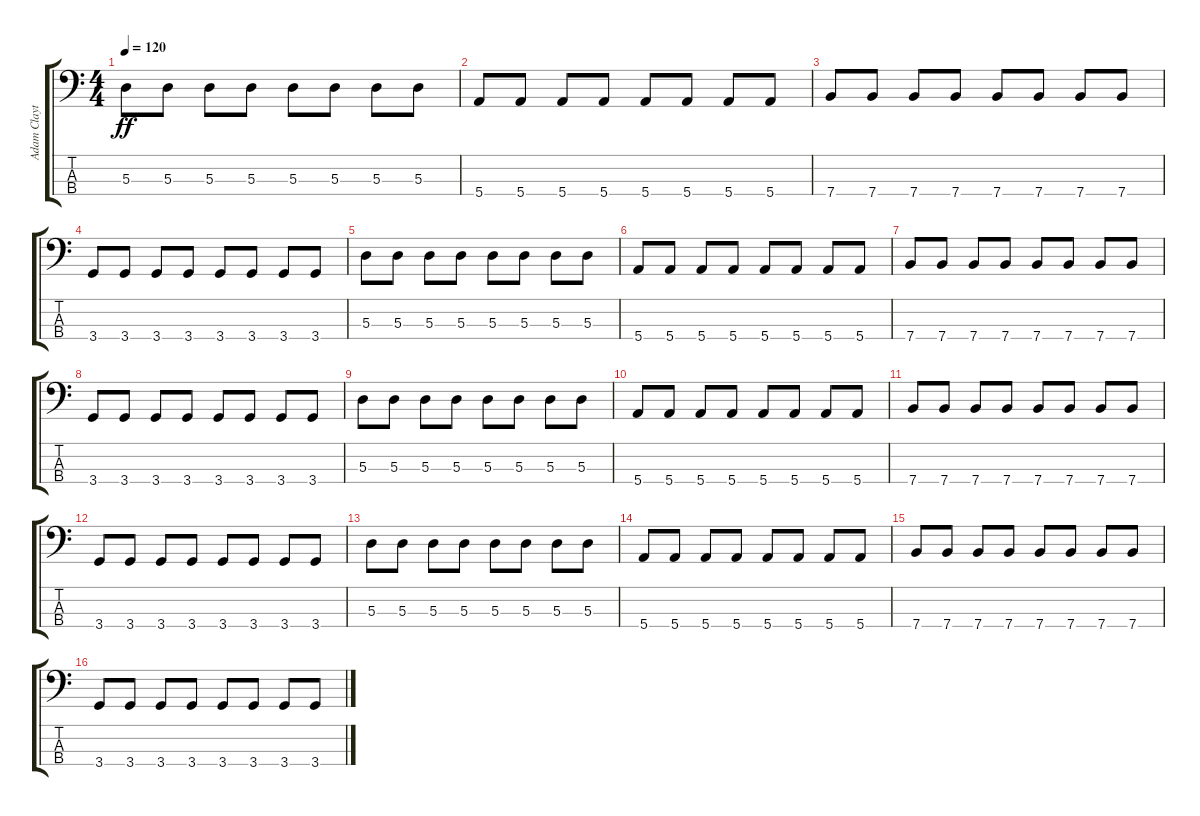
\track ("Adam Clayton" "Adam Clayt") {instrument electricbassfinger}
\staff {score tabs}
\tuning (G2 D2 A1 E1) {hide}
\ts (4 4)
\tempo 120
\clef f4
\ks c
5.3.8{dy ff} 5.3.8 5.3.8 5.3.8 5.3.8 5.3.8 5.3.8 5.3.8 |
5.4.8 5.4.8 5.4.8 5.4.8 5.4.8 5.4.8 5.4.8 5.4.8 |
7.4.8 7.4.8 7.4.8 7.4.8 7.4.8 7.4.8 7.4.8 7.4.8 |
3.4.8 3.4.8 3.4.8 3.4.8 3.4.8 3.4.8 3.4.8 3.4.8 |
5.3.8 5.3.8 5.3.8 5.3.8 5.3.8 5.3.8 5.3.8 5.3.8 |
5.4.8 5.4.8 5.4.8 5.4.8 5.4.8 5.4.8 5.4.8 5.4.8 |
7.4.8 7.4.8 7.4.8 7.4.8 7.4.8 7.4.8 7.4.8 7.4.8 |
3.4.8 3.4.8 3.4.8 3.4.8 3.4.8 3.4.8 3.4.8 3.4.8 |
5.3.8 5.3.8 5.3.8 5.3.8 5.3.8 5.3.8 5.3.8 5.3.8 |
5.4.8 5.4.8 5.4.8 5.4.8 5.4.8 5.4.8 5.4.8 5.4.8 |
7.4.8 7.4.8 7.4.8 7.4.8 7.4.8 7.4.8 7.4.8 7.4.8 |
3.4.8 3.4.8 3.4.8 3.4.8 3.4.8 3.4.8 3.4.8 3.4.8 |
5.3.8 5.3.8 5.3.8 5.3.8 5.3.8 5.3.8 5.3.8 5.3.8 |
5.4.8 5.4.8 5.4.8 5.4.8 5.4.8 5.4.8 5.4.8 5.4.8 |
7.4.8 7.4.8 7.4.8 7.4.8 7.4.8 7.4.8 7.4.8 7.4.8 |
3.4.8 3.4.8 3.4.8 3.4.8 3.4.8 3.4.8 3.4.8 3.4.8
